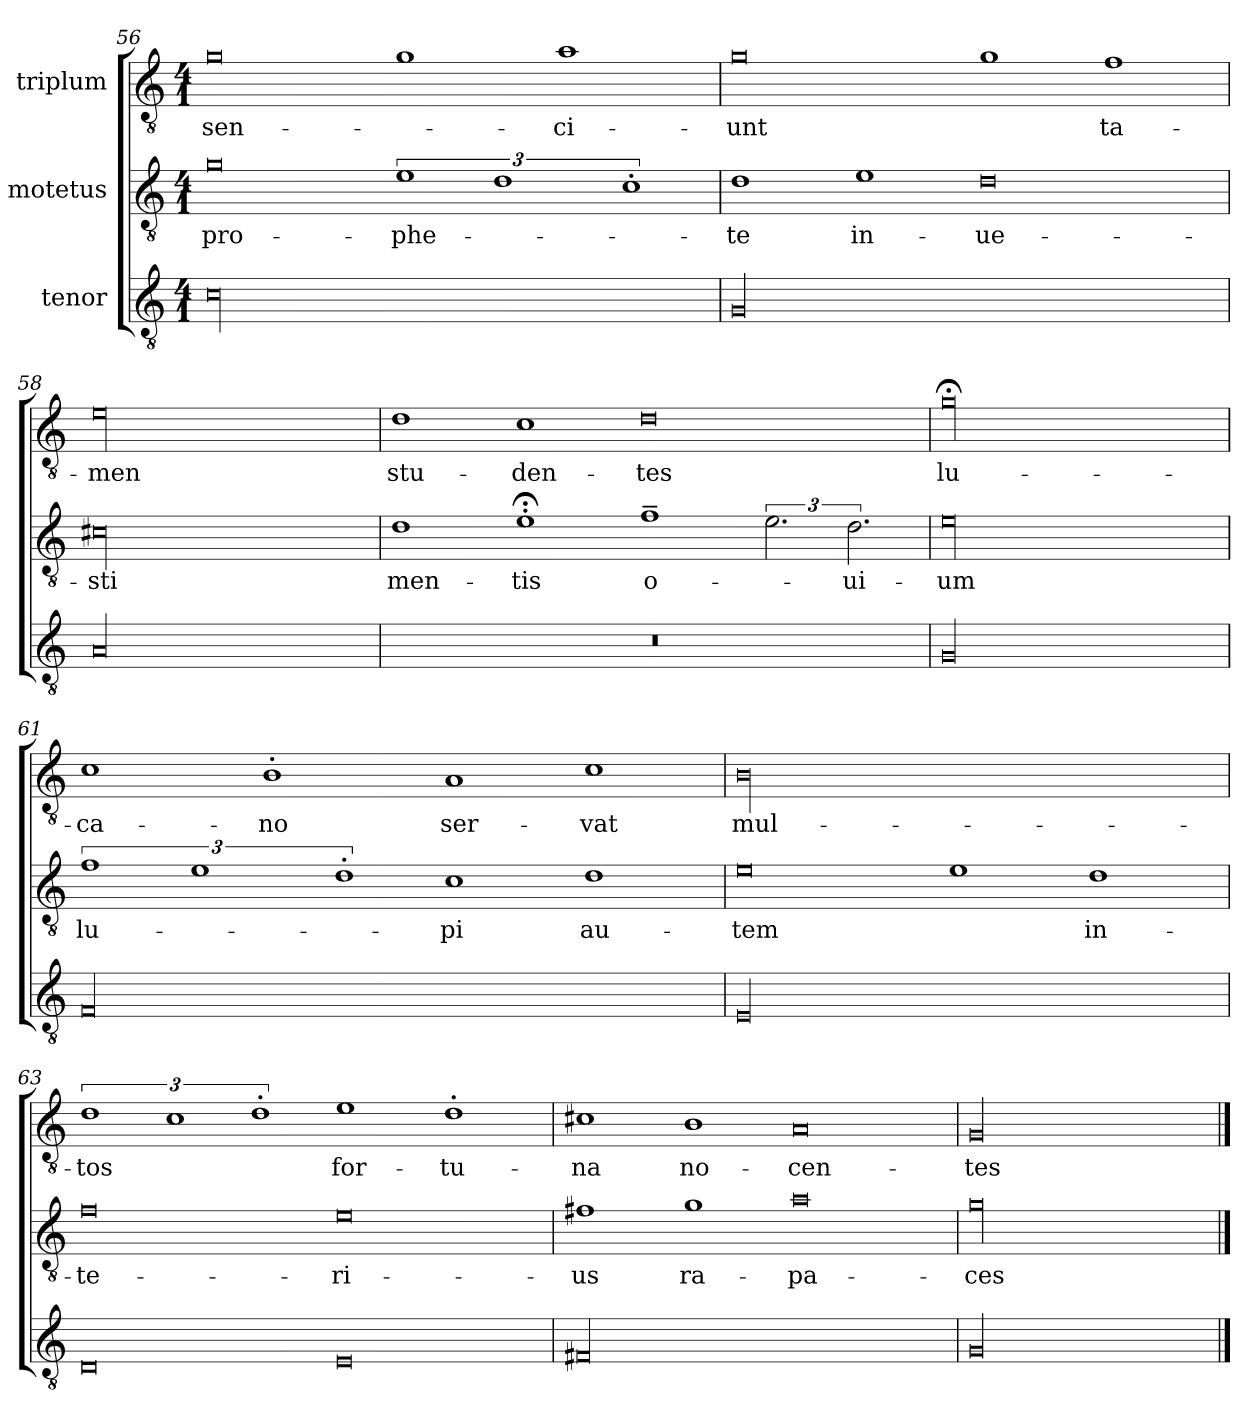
**kern	**kern	**text	**kern	**text
*part3	*part2	*part2	*part1	*part1
*staff3	*staff2	*staff2	*staff1	*staff1
*I"tenor	*I"motetus	*	*I"triplum	*
!!LO:LB:g=z
*clefGv2	*clefGv2	*	*clefGv2	*
*k[]	*k[]	*	*k[]	*
*C:	*C:	*	*C:	*
*M4/1	*M4/1	*	*M4/1	*
=56	=56	=56	=56	=56
00c\	0g\	pro-	0g\	sen-
.	3%2e\	-phe-	1g\	.
.	3%2d\	.	.	.
.	.	.	1a\	-ci-
.	3%2c'\	.	.	.
=57	=57	=57	=57	=57
00G/	1d\	-te	0g\	-unt
.	1e\	in-	.	.
.	0d\	ue-	1g\	.
.	.	.	1f\	ta-
=58	=58	=58	=58	=58
00A/	00c#X\	-sti	00e\	-men
=59	=59	=59	=59	=59
00r	1d\	men-	1d\	stu-
.	1e;<'\	-tis	1c\	-den-
.	1f~\	o-	0d\	-tes
.	3.e\	.	.	.
.	3.d\	-ui-	.	.
=60	=60	=60	=60	=60
00G/	00e\	-um	00g;<\	lu-
!!LO:LB:g=z
=61	=61	=61	=61	=61
00F/	3%2f\	lu-	1c\	-ca-
.	3%2e\	.	.	.
.	.	.	1B'\	-no
.	3%2d'\	.	.	.
.	1c\	-pi	1A/	ser-
.	1d\	au-	1c\	-vat
=62	=62	=62	=62	=62
00E/	0e\	-tem	00B\	mul-
.	1e\	.	.	.
.	1d\	in-	.	.
=63	=63	=63	=63	=63
0D/	0f\	-te-	3%2d\	-tos
.	.	.	3%2c\	.
.	.	.	3%2d'\	.
0E/	0e\	-ri-	1e\	for-
.	.	.	1d'\	-tu-
=64	=64	=64	=64	=64
00F#X/	1f#Xi\	-us	1c#X\	-na
.	1g\	ra-	1B\	no-
.	0a\	-pa-	0A/	-cen-
=65	=65	=65	=65	=65
00G/	00g\	-ces	00G/	-tes
==	==	==	==	==
*-	*-	*-	*-	*-
